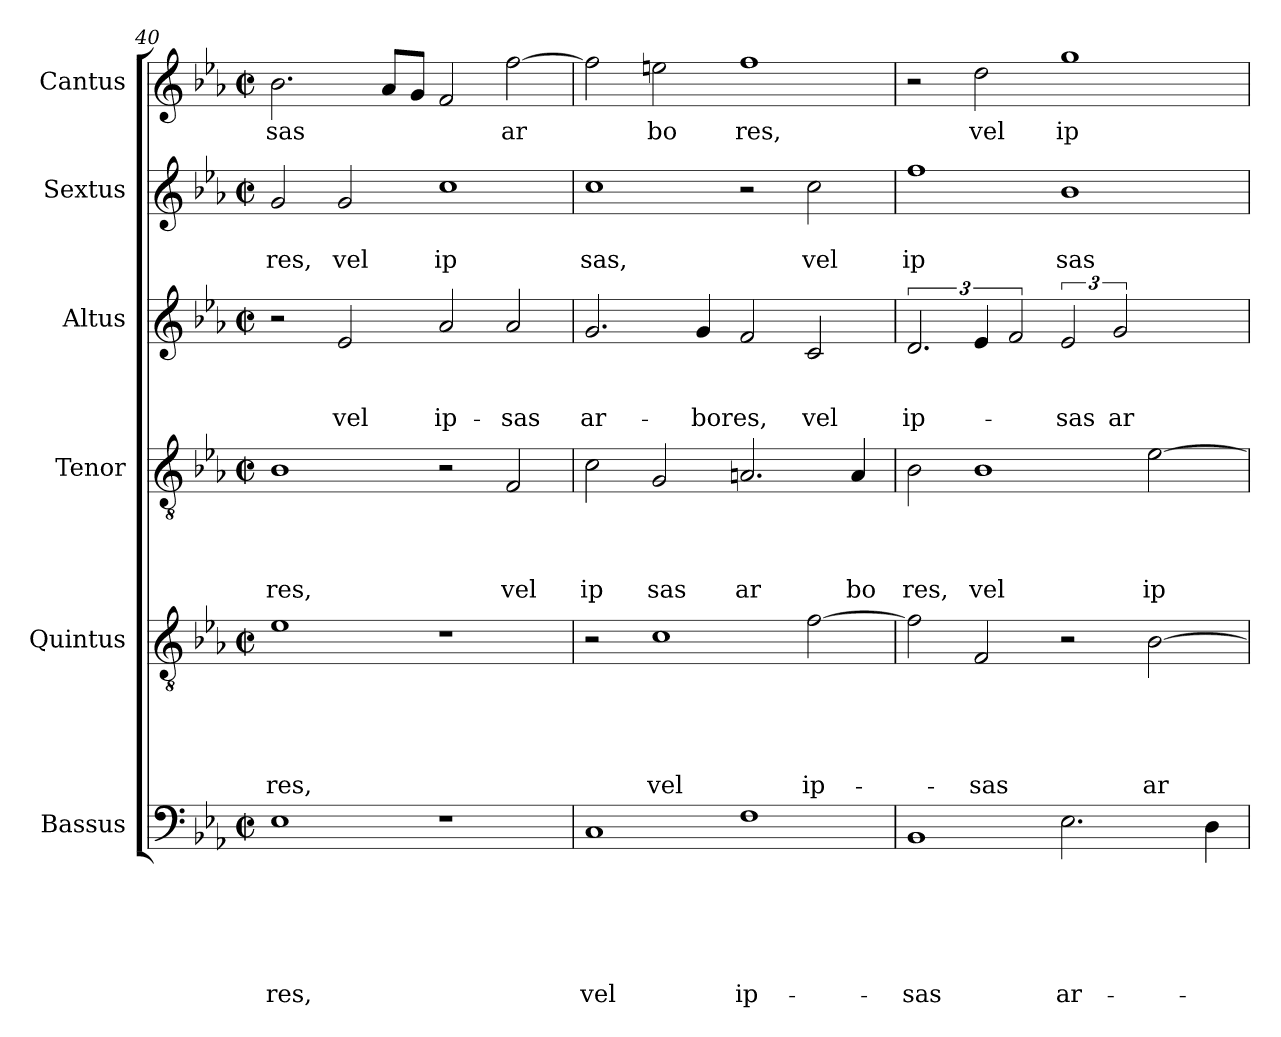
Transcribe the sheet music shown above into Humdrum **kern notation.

**kern	**text	**text	**text	**text	**text	**text	**kern	**text	**text	**text	**text	**text	**kern	**text	**text	**text	**text	**kern	**text	**text	**text	**kern	**text	**text	**kern	**text
*part6	*part6	*part6	*part6	*part6	*part6	*part6	*part5	*part5	*part5	*part5	*part5	*part5	*part4	*part4	*part4	*part4	*part4	*part3	*part3	*part3	*part3	*part2	*part2	*part2	*part1	*part1
*staff6	*staff6	*staff6	*staff6	*staff6	*staff6	*staff6	*staff5	*staff5	*staff5	*staff5	*staff5	*staff5	*staff4	*staff4	*staff4	*staff4	*staff4	*staff3	*staff3	*staff3	*staff3	*staff2	*staff2	*staff2	*staff1	*staff1
*I"Bassus	*	*	*	*	*	*	*I"Quintus	*	*	*	*	*	*I"Tenor	*	*	*	*	*I"Altus	*	*	*	*I"Sextus	*	*	*I"Cantus	*
*clefF4	*	*	*	*	*	*	*clefGv2	*	*	*	*	*	*clefGv2	*	*	*	*	*clefG2	*	*	*	*clefG2	*	*	*clefG2	*
*k[b-e-a-]	*	*	*	*	*	*	*k[b-e-a-]	*	*	*	*	*	*k[b-e-a-]	*	*	*	*	*k[b-e-a-]	*	*	*	*k[b-e-a-]	*	*	*k[b-e-a-]	*
*E-:	*	*	*	*	*	*	*E-:	*	*	*	*	*	*E-:	*	*	*	*	*E-:	*	*	*	*E-:	*	*	*E-:	*
*M2/2	*	*	*	*	*	*	*M2/2	*	*	*	*	*	*M2/2	*	*	*	*	*M2/2	*	*	*	*M2/2	*	*	*M2/2	*
*met(c|)	*	*	*	*	*	*	*met(c|)	*	*	*	*	*	*met(c|)	*	*	*	*	*met(c|)	*	*	*	*met(c|)	*	*	*met(c|)	*
=40	=40	=40	=40	=40	=40	=40	=40	=40	=40	=40	=40	=40	=40	=40	=40	=40	=40	=40	=40	=40	=40	=40	=40	=40	=40	=40
!	!	!	!	!	!	!LO:LY:b	!	!	!	!	!	!LO:LY:b	!	!	!	!	!LO:LY:b	!	!	!	!	!	!	!LO:LY:b	!	!LO:LY:b
1E-	.	.	.	.	.	-res,	1e-	.	.	.	.	-res,	1B-	.	.	.	res,	2r	.	.	.	2g/	.	res,	2.b-\	sas
!	!	!	!	!	!	!	!	!	!	!	!	!	!	!	!	!	!	!	!	!	!LO:LY:b	!	!	!LO:LY:b	!	!
.	.	.	.	.	.	.	.	.	.	.	.	.	.	.	.	.	.	2e-/	.	.	vel	2g/	.	vel	.	.
.	.	.	.	.	.	.	.	.	.	.	.	.	.	.	.	.	.	.	.	.	.	.	.	.	8a-/L	.
.	.	.	.	.	.	.	.	.	.	.	.	.	.	.	.	.	.	.	.	.	.	.	.	.	8g/J	.
!	!	!	!	!	!	!	!	!	!	!	!	!	!	!	!	!	!	!	!	!	!LO:LY:b	!	!	!LO:LY:b	!	!
1r	.	.	.	.	.	.	1r	.	.	.	.	.	2r	.	.	.	.	2a-/	.	.	ip-	1cc	.	ip	2f/	.
!	!	!	!	!	!	!	!	!	!	!	!	!	!	!	!	!	!LO:LY:b	!	!	!	!LO:LY:b	!	!	!	!	!LO:LY:b
.	.	.	.	.	.	.	.	.	.	.	.	.	2F/	.	.	.	vel	2a-/	.	.	-sas	.	.	.	[>2ff\	ar
=41	=41	=41	=41	=41	=41	=41	=41	=41	=41	=41	=41	=41	=41	=41	=41	=41	=41	=41	=41	=41	=41	=41	=41	=41	=41	=41
!	!	!	!	!	!	!LO:LY:b	!	!	!	!	!	!	!	!	!	!	!LO:LY:b	!	!	!	!LO:LY:b	!	!	!LO:LY:b	!	!
1C	.	.	.	.	.	vel	2r	.	.	.	.	.	2c\	.	.	.	ip	2.g/	.	.	ar-	1cc	.	sas,	2ff\]	.
!	!	!	!	!	!	!	!	!	!	!	!	!LO:LY:b	!	!	!	!	!LO:LY:b	!	!	!	!	!	!	!	!	!LO:LY:b
.	.	.	.	.	.	.	1c	.	.	.	.	vel	2G/	.	.	.	sas	.	.	.	.	.	.	.	2een\	bo
!	!	!	!	!	!	!	!	!	!	!	!	!	!	!	!	!	!	!	!	!	!LO:LY:b	!	!	!	!	!
.	.	.	.	.	.	.	.	.	.	.	.	.	.	.	.	.	.	4g/	.	.	-bores,	.	.	.	.	.
!	!	!	!	!	!	!LO:LY:b	!	!	!	!	!	!	!	!	!	!	!LO:LY:b	!	!	!	!	!	!	!	!	!LO:LY:b
1F	.	.	.	.	.	ip-	.	.	.	.	.	.	2.An/	.	.	.	ar	2f/	.	.	.	2r	.	.	1ff	res,
!	!	!	!	!	!	!	!	!	!	!	!	!LO:LY:b	!	!	!	!	!	!	!	!	!LO:LY:b	!	!	!LO:LY:b	!	!
.	.	.	.	.	.	.	[>2f\	.	.	.	.	ip-	.	.	.	.	.	2c/	.	.	vel	2cc\	.	vel	.	.
!	!	!	!	!	!	!	!	!	!	!	!	!	!	!	!	!	!LO:LY:b	!	!	!	!	!	!	!	!	!
.	.	.	.	.	.	.	.	.	.	.	.	.	4A/	.	.	.	bo	.	.	.	.	.	.	.	.	.
=42	=42	=42	=42	=42	=42	=42	=42	=42	=42	=42	=42	=42	=42	=42	=42	=42	=42	=42	=42	=42	=42	=42	=42	=42	=42	=42
!	!	!	!	!	!	!LO:LY:b	!	!	!	!	!	!	!	!	!	!	!LO:LY:b	!	!	!	!LO:LY:b	!	!	!LO:LY:b	!	!
1BB-	.	.	.	.	.	-sas	2f\]	.	.	.	.	.	2B-\	.	.	.	res,	3.d/	.	.	ip-	1ff	.	ip	2r	.
!	!	!	!	!	!	!	!	!	!	!	!	!LO:LY:b	!	!	!	!	!LO:LY:b	!	!	!	!	!	!	!	!	!LO:LY:b
.	.	.	.	.	.	.	2F/	.	.	.	.	-sas	1B-	.	.	.	vel	6e-/	.	.	.	.	.	.	2dd\	vel
.	.	.	.	.	.	.	.	.	.	.	.	.	.	.	.	.	.	3f/	.	.	.	.	.	.	.	.
!	!	!	!	!	!	!LO:LY:b	!	!	!	!	!	!	!	!	!	!	!	!	!	!	!LO:LY:b	!	!	!LO:LY:b	!	!LO:LY:b
2.E-\	.	.	.	.	.	ar-	2r	.	.	.	.	.	.	.	.	.	.	3e-/	.	.	-sas	1b-	.	sas	1gg	ip
!	!	!	!	!	!	!	!	!	!	!	!	!	!	!	!	!	!	!	!	!	!LO:LY:b	!	!	!	!	!
.	.	.	.	.	.	.	.	.	.	.	.	.	.	.	.	.	.	3g/	.	.	ar-	.	.	.	.	.
!	!	!	!	!	!	!	!	!	!	!	!	!LO:LY:b	!	!	!	!	!LO:LY:b	!	!	!	!	!	!	!	!	!
.	.	.	.	.	.	.	[<2B-\	.	.	.	.	ar-	[<2e-\	.	.	.	ip	.	.	.	.	.	.	.	.	.
.	.	.	.	.	.	.	.	.	.	.	.	.	.	.	.	.	.	3ryy	.	.	.	.	.	.	.	.
4D\	.	.	.	.	.	.	.	.	.	.	.	.	.	.	.	.	.	.	.	.	.	.	.	.	.	.
=	=	=	=	=	=	=	=	=	=	=	=	=	=	=	=	=	=	=	=	=	=	=	=	=	=	=
*-	*-	*-	*-	*-	*-	*-	*-	*-	*-	*-	*-	*-	*-	*-	*-	*-	*-	*-	*-	*-	*-	*-	*-	*-	*-	*-
